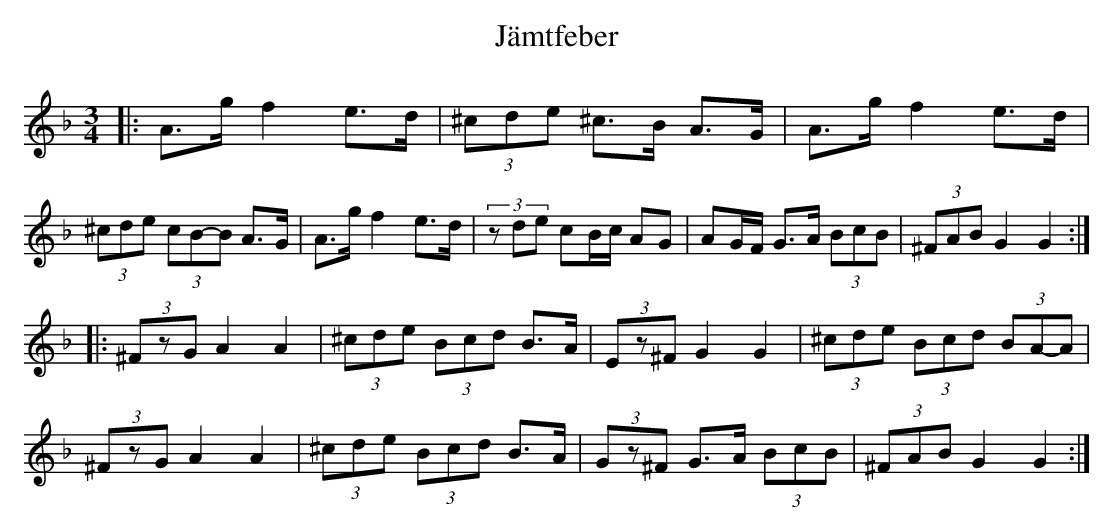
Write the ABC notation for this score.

X:1
T:Jämtfeber
K: LP
O:Lägdan, Jämtland
M:3/4
L:1/8
K:Dm
|: A>g f2 e>d|(3^cde ^c>B A>G|A>g f2 e>d|(3^cde (3cB-B A>G|A>g f2 e>d|(3zde cB/c/ AG|AG/F/ G>A (3BcB|(3^FAB G2 G2  :|
|:(3^FzG A2 A2|(3^cde (3Bcd B>A|(3Ez^F G2 G2|(3^cde (3Bcd (3BA-A|
(3^FzG A2 A2|(3^cde (3Bcd B>A| (3Gz^F G>A (3BcB|(3^FAB G2 G2:|
